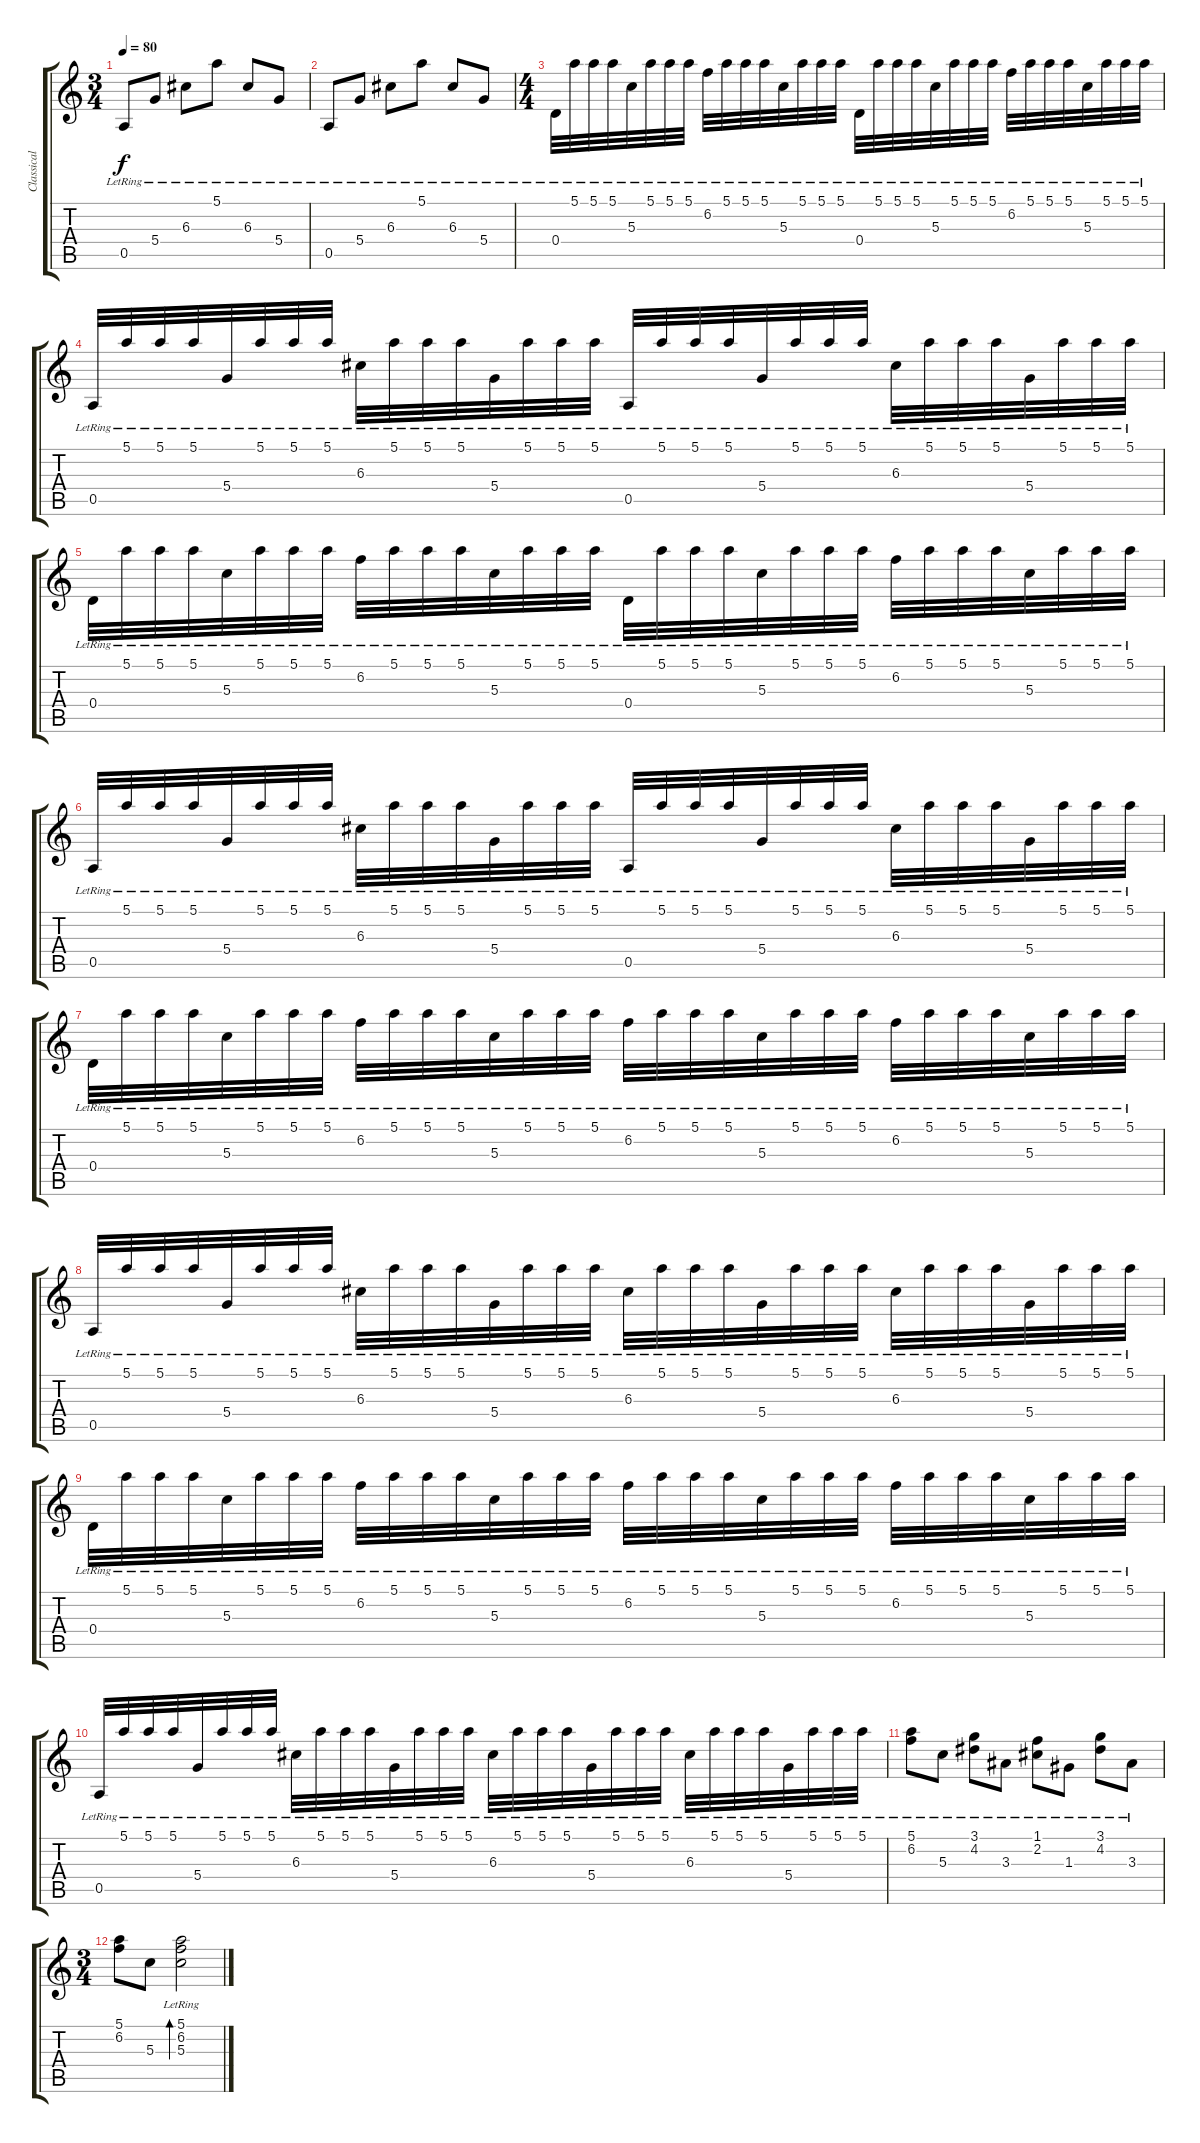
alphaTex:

\track ("Classical Guitar" "Classical ") {instrument acousticguitarnylon}
\staff {score tabs}
\tuning (E4 B3 G3 D3 A2 E2) {hide}
\ts (3 4)
\tempo 80
\clef g2
\ks c
0.5{lr}.8{dy f} 5.4{lr}.8 6.3{lr}.8 5.1{lr}.8 6.3{lr}.8 5.4{lr}.8 |
0.5{lr}.8 5.4{lr}.8 6.3{lr}.8 5.1{lr}.8 6.3{lr}.8 5.4{lr}.8 |
\ts (4 4)
0.4{lr}.32 5.1{lr}.32 5.1{lr}.32 5.1{lr}.32 5.3{lr}.32 5.1{lr}.32 5.1{lr}.32 5.1{lr}.32 6.2{lr}.32 5.1{lr}.32 5.1{lr}.32 5.1{lr}.32 5.3{lr}.32 5.1{lr}.32 5.1{lr}.32 5.1{lr}.32 0.4{lr}.32 5.1{lr}.32 5.1{lr}.32 5.1{lr}.32 5.3{lr}.32 5.1{lr}.32 5.1{lr}.32 5.1{lr}.32 6.2{lr}.32 5.1{lr}.32 5.1{lr}.32 5.1{lr}.32 5.3{lr}.32 5.1{lr}.32 5.1{lr}.32 5.1{lr}.32 |
0.5{lr}.32 5.1{lr}.32 5.1{lr}.32 5.1{lr}.32 5.4{lr}.32 5.1{lr}.32 5.1{lr}.32 5.1{lr}.32 6.3{lr}.32 5.1{lr}.32 5.1{lr}.32 5.1{lr}.32 5.4{lr}.32 5.1{lr}.32 5.1{lr}.32 5.1{lr}.32 0.5{lr}.32 5.1{lr}.32 5.1{lr}.32 5.1{lr}.32 5.4{lr}.32 5.1{lr}.32 5.1{lr}.32 5.1{lr}.32 6.3{lr}.32 5.1{lr}.32 5.1{lr}.32 5.1{lr}.32 5.4{lr}.32 5.1{lr}.32 5.1{lr}.32 5.1{lr}.32 |
0.4{lr}.32 5.1{lr}.32 5.1{lr}.32 5.1{lr}.32 5.3{lr}.32 5.1{lr}.32 5.1{lr}.32 5.1{lr}.32 6.2{lr}.32 5.1{lr}.32 5.1{lr}.32 5.1{lr}.32 5.3{lr}.32 5.1{lr}.32 5.1{lr}.32 5.1{lr}.32 0.4{lr}.32 5.1{lr}.32 5.1{lr}.32 5.1{lr}.32 5.3{lr}.32 5.1{lr}.32 5.1{lr}.32 5.1{lr}.32 6.2{lr}.32 5.1{lr}.32 5.1{lr}.32 5.1{lr}.32 5.3{lr}.32 5.1{lr}.32 5.1{lr}.32 5.1{lr}.32 |
0.5{lr}.32 5.1{lr}.32 5.1{lr}.32 5.1{lr}.32 5.4{lr}.32 5.1{lr}.32 5.1{lr}.32 5.1{lr}.32 6.3{lr}.32 5.1{lr}.32 5.1{lr}.32 5.1{lr}.32 5.4{lr}.32 5.1{lr}.32 5.1{lr}.32 5.1{lr}.32 0.5{lr}.32 5.1{lr}.32 5.1{lr}.32 5.1{lr}.32 5.4{lr}.32 5.1{lr}.32 5.1{lr}.32 5.1{lr}.32 6.3{lr}.32 5.1{lr}.32 5.1{lr}.32 5.1{lr}.32 5.4{lr}.32 5.1{lr}.32 5.1{lr}.32 5.1{lr}.32 |
0.4{lr}.32 5.1{lr}.32 5.1{lr}.32 5.1{lr}.32 5.3{lr}.32 5.1{lr}.32 5.1{lr}.32 5.1{lr}.32 6.2{lr}.32 5.1{lr}.32 5.1{lr}.32 5.1{lr}.32 5.3{lr}.32 5.1{lr}.32 5.1{lr}.32 5.1{lr}.32 6.2{lr}.32 5.1{lr}.32 5.1{lr}.32 5.1{lr}.32 5.3{lr}.32 5.1{lr}.32 5.1{lr}.32 5.1{lr}.32 6.2{lr}.32 5.1{lr}.32 5.1{lr}.32 5.1{lr}.32 5.3{lr}.32 5.1{lr}.32 5.1{lr}.32 5.1{lr}.32 |
0.5{lr}.32 5.1{lr}.32 5.1{lr}.32 5.1{lr}.32 5.4{lr}.32 5.1{lr}.32 5.1{lr}.32 5.1{lr}.32 6.3{lr}.32 5.1{lr}.32 5.1{lr}.32 5.1{lr}.32 5.4{lr}.32 5.1{lr}.32 5.1{lr}.32 5.1{lr}.32 6.3{lr}.32 5.1{lr}.32 5.1{lr}.32 5.1{lr}.32 5.4{lr}.32 5.1{lr}.32 5.1{lr}.32 5.1{lr}.32 6.3{lr}.32 5.1{lr}.32 5.1{lr}.32 5.1{lr}.32 5.4{lr}.32 5.1{lr}.32 5.1{lr}.32 5.1{lr}.32 |
0.4{lr}.32 5.1{lr}.32 5.1{lr}.32 5.1{lr}.32 5.3{lr}.32 5.1{lr}.32 5.1{lr}.32 5.1{lr}.32 6.2{lr}.32 5.1{lr}.32 5.1{lr}.32 5.1{lr}.32 5.3{lr}.32 5.1{lr}.32 5.1{lr}.32 5.1{lr}.32 6.2{lr}.32 5.1{lr}.32 5.1{lr}.32 5.1{lr}.32 5.3{lr}.32 5.1{lr}.32 5.1{lr}.32 5.1{lr}.32 6.2{lr}.32 5.1{lr}.32 5.1{lr}.32 5.1{lr}.32 5.3{lr}.32 5.1{lr}.32 5.1{lr}.32 5.1{lr}.32 |
0.5{lr}.32 5.1{lr}.32 5.1{lr}.32 5.1{lr}.32 5.4{lr}.32 5.1{lr}.32 5.1{lr}.32 5.1{lr}.32 6.3{lr}.32 5.1{lr}.32 5.1{lr}.32 5.1{lr}.32 5.4{lr}.32 5.1{lr}.32 5.1{lr}.32 5.1{lr}.32 6.3{lr}.32 5.1{lr}.32 5.1{lr}.32 5.1{lr}.32 5.4{lr}.32 5.1{lr}.32 5.1{lr}.32 5.1{lr}.32 6.3{lr}.32 5.1{lr}.32 5.1{lr}.32 5.1{lr}.32 5.4{lr}.32 5.1{lr}.32 5.1{lr}.32 5.1{lr}.32 |
(5.1{lr} 6.2{lr}).8 5.3{lr}.8 (3.1{lr} 4.2{lr}).8 3.3{lr}.8 (1.1{lr} 2.2{lr}).8 1.3{lr}.8 (3.1{lr} 4.2{lr}).8 3.3{lr}.8 |
\ts (3 4)
(5.1 6.2).8 5.3.8 (5.1{lr} 6.2{lr} 5.3{lr}).2{bd 480}
